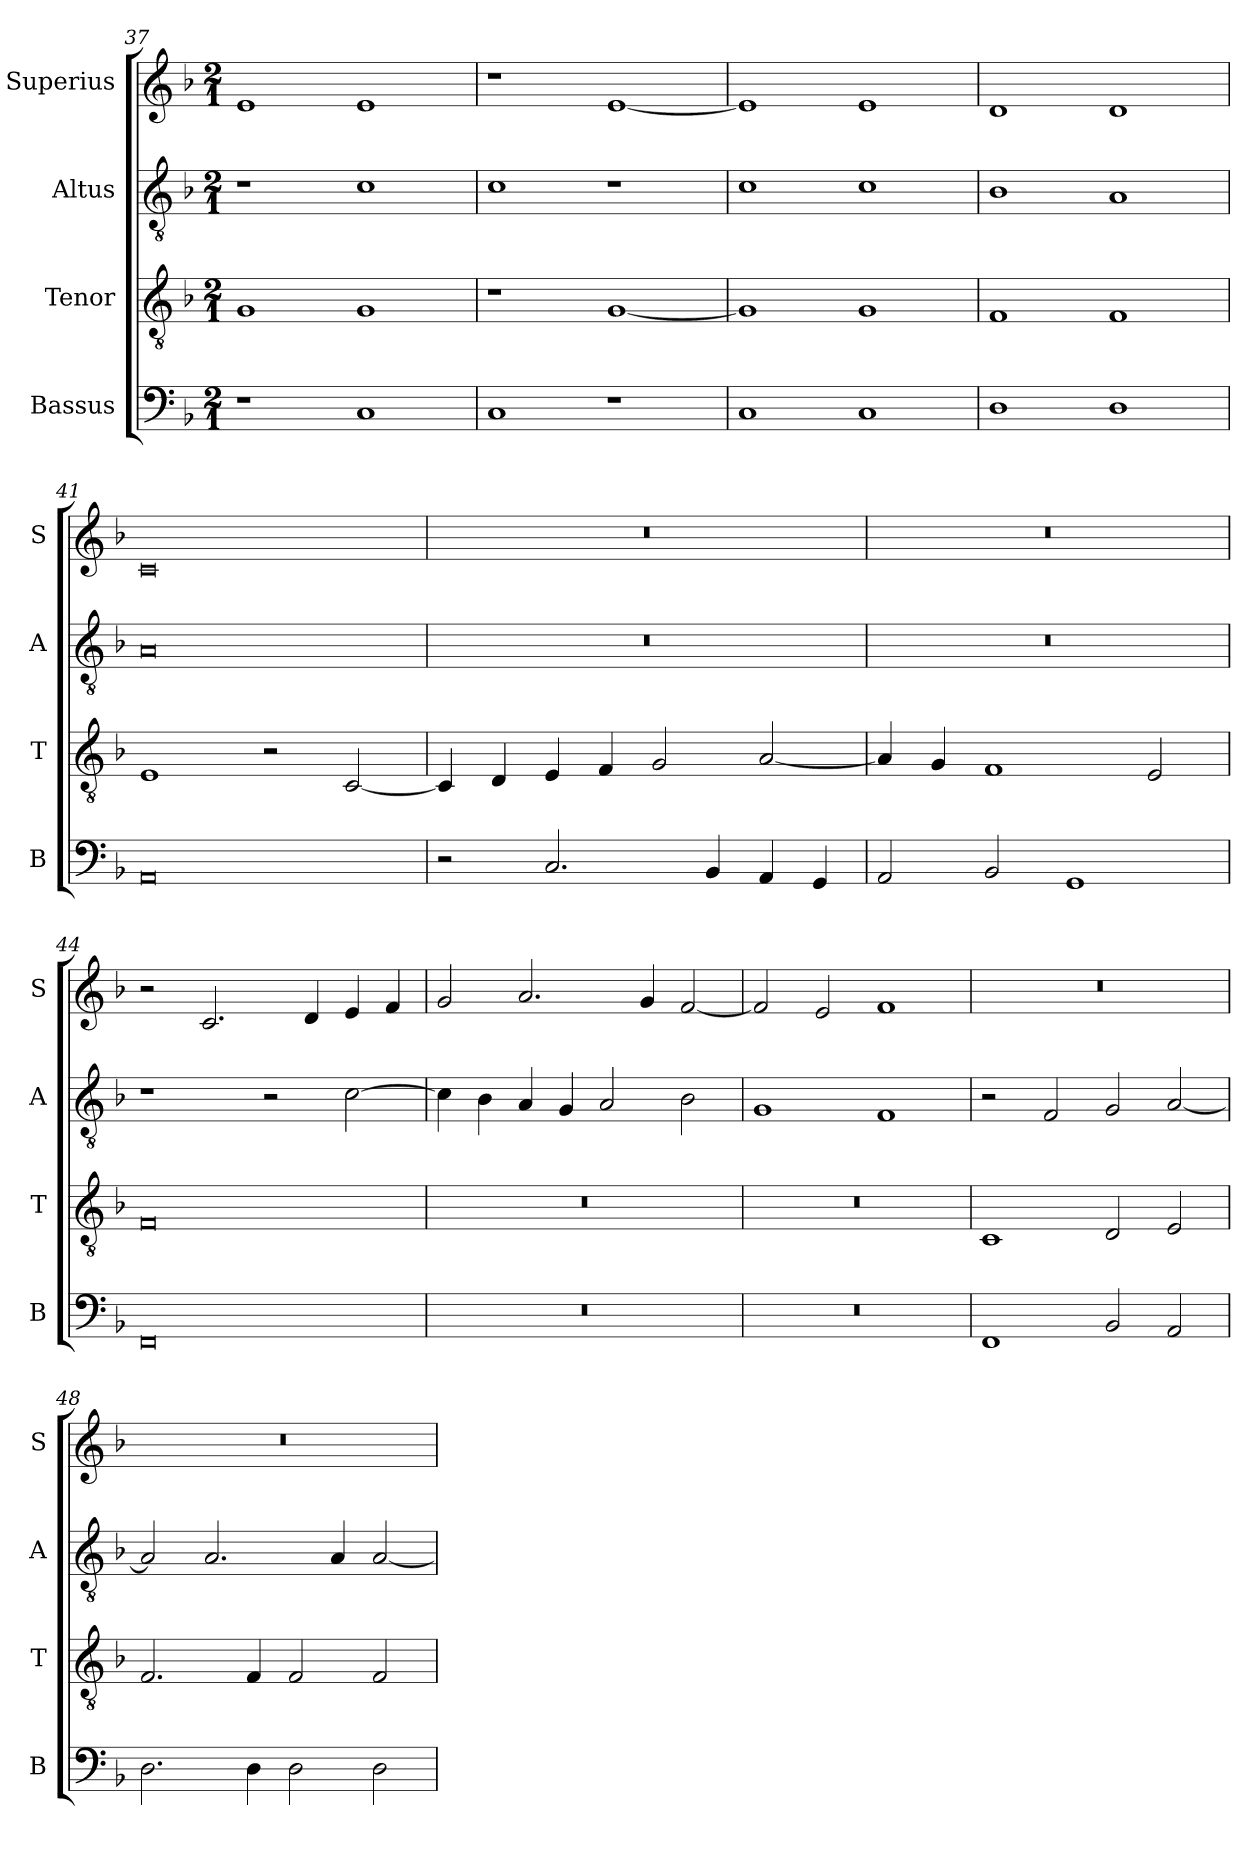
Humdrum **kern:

**kern	**kern	**kern	**kern
*part4	*part3	*part2	*part1
*staff4	*staff3	*staff2	*staff1
*I"Bassus	*I"Tenor	*I"Altus	*I"Superius
*I'B	*I'T	*I'A	*I'S
*clefF4	*clefGv2	*clefGv2	*clefG2
*k[b-]	*k[b-]	*k[b-]	*k[b-]
*M2/1	*M2/1	*M2/1	*M2/1
=37	=37	=37	=37
1r	1G	1r	1e
1C	1G	1c	1e
=38	=38	=38	=38
1C	1r	1c	1r
1r	[1G	1r	[1e
=39	=39	=39	=39
1C	1G]	1c	1e]
1C	1G	1c	1e
=40	=40	=40	=40
1D	1F	1B-	1d
1D	1F	1A	1d
=41	=41	=41	=41
0AA	1E	0A	0c
.	2r	.	.
.	[2C/	.	.
=42	=42	=42	=42
2r	4C/]	0r	0r
.	4D/	.	.
2.C/	4E/	.	.
.	4F/	.	.
.	2G/	.	.
4BB-/	.	.	.
4AA/	[2A/	.	.
4GG/	.	.	.
=43	=43	=43	=43
2AA/	4A/]	0r	0r
.	4G/	.	.
2BB-/	1F	.	.
1GG	.	.	.
.	2E/	.	.
=44	=44	=44	=44
0FF	0F	1r	2r
.	.	.	2.c/
.	.	2r	.
.	.	.	4d/
.	.	[2c\	4e/
.	.	.	4f/
=45	=45	=45	=45
0r	0r	4c\]	2g/
.	.	4B-\	.
.	.	4A/	2.a/
.	.	4G/	.
.	.	2A/	.
.	.	.	4g/
.	.	2B-\	[2f/
=46	=46	=46	=46
0r	0r	1G	2f/]
.	.	.	2e/
.	.	1F	1f
=47	=47	=47	=47
1FF	1C	2r	0r
.	.	2F/	.
2BB-/	2D/	2G/	.
2AA/	2E/	[2A/	.
=48	=48	=48	=48
2.D\	2.F/	2A/]	0r
.	.	2.A/	.
4D\	4F/	.	.
2D\	2F/	.	.
.	.	4A/	.
2D\	2F/	[2A/	.
=	=	=	=
*-	*-	*-	*-
